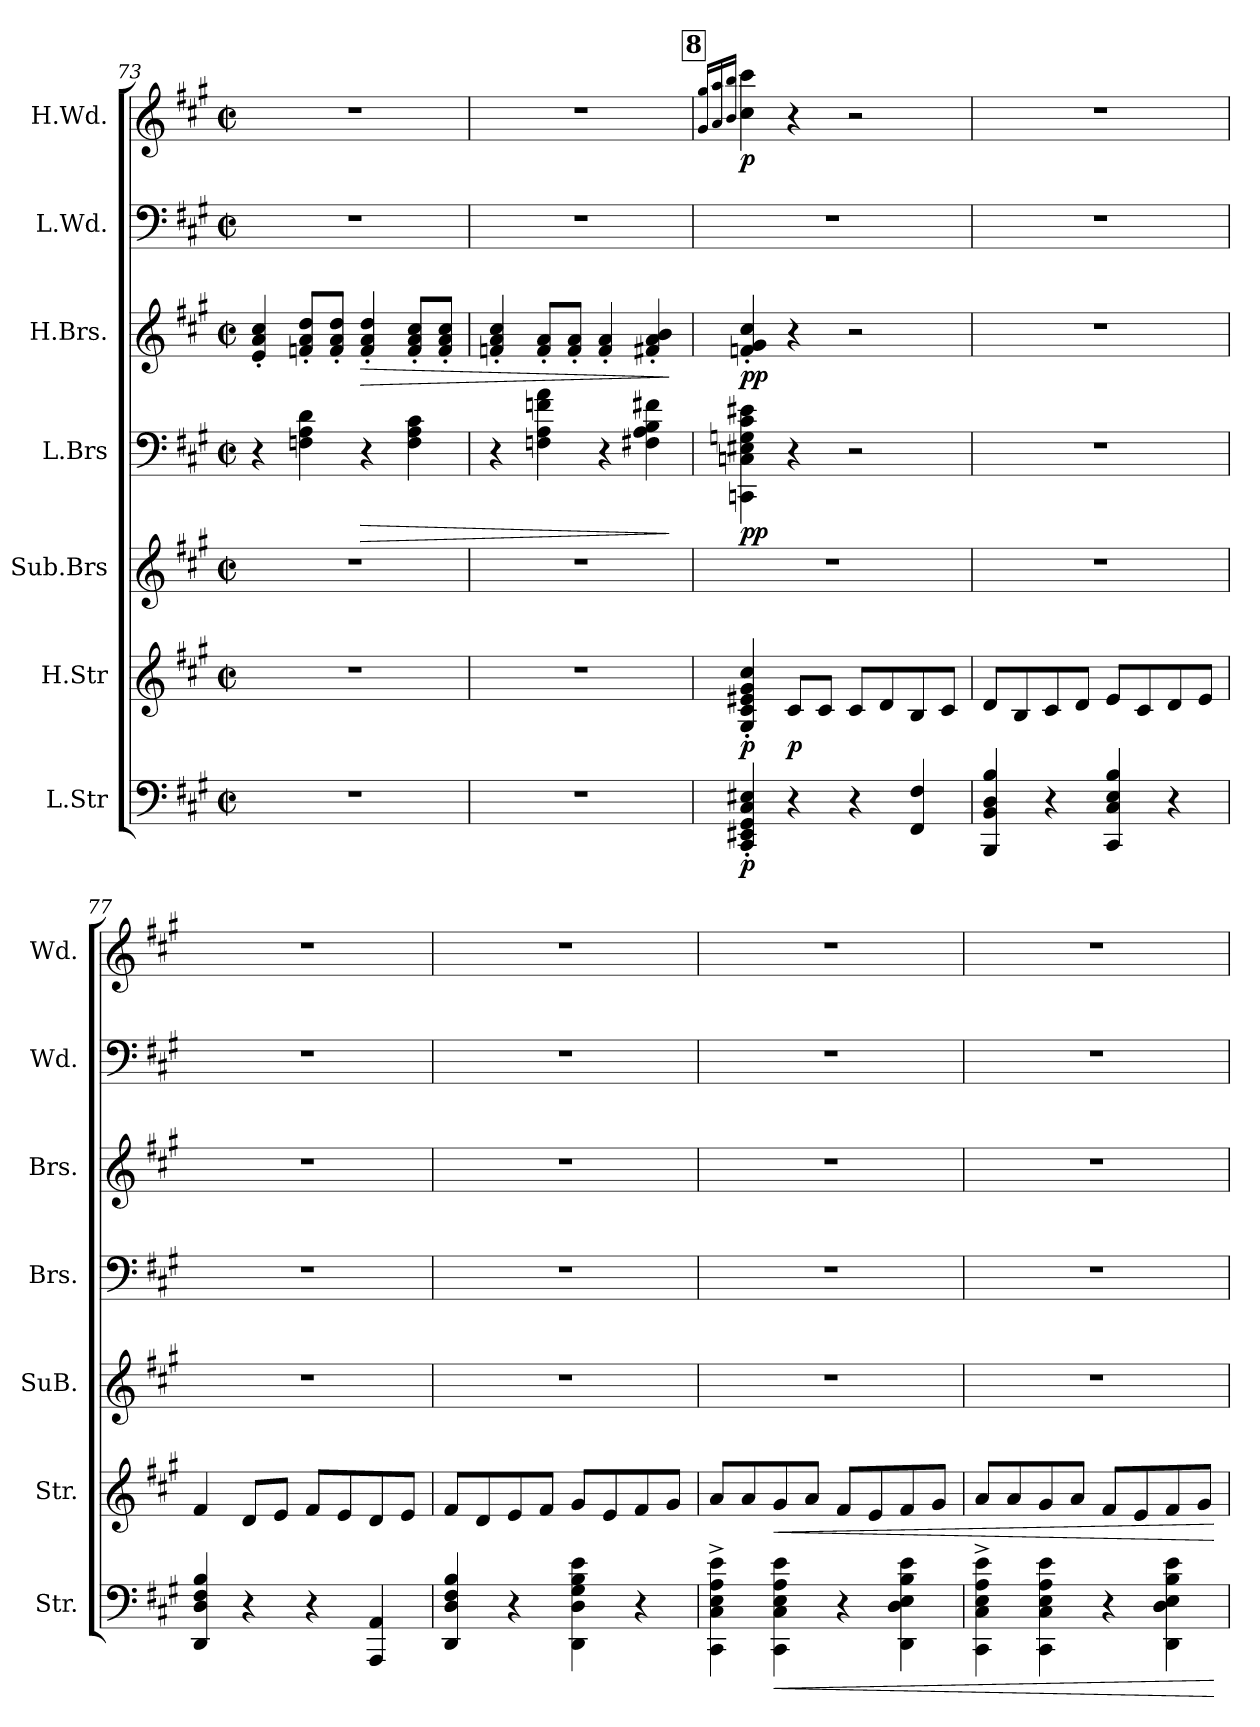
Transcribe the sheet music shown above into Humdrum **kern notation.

**kern	**dynam	**kern	**dynam	**kern	**kern	**dynam	**kern	**dynam	**kern	**kern	**dynam
*part7	*part7	*part6	*part6	*part5	*part4	*part4	*part3	*part3	*part2	*part1	*part1
*staff7	*staff7	*staff6	*staff6	*staff5	*staff4	*staff4	*staff3	*staff3	*staff2	*staff1	*staff1
*I"L.Str	*	*I"H.Str	*	*I"Sub.Brs	*I"L.Brs	*	*I"H.Brs.	*	*I"L.Wd.	*I"H.Wd.	*
*I'Str.	*	*I'Str.	*	*I'SuB.	*I'Brs.	*	*I'Brs.	*	*I'Wd.	*I'Wd.	*
!!LO:PB:g=z
*clefF4	*	*clefG2	*	*clefG2	*clefF4	*	*clefG2	*	*clefF4	*clefG2	*
*k[f#c#g#]	*	*k[f#c#g#]	*	*k[f#c#g#]	*k[f#c#g#]	*	*k[f#c#g#]	*	*k[f#c#g#]	*k[f#c#g#]	*
*M2/2	*	*M2/2	*	*M2/2	*M2/2	*	*M2/2	*	*M2/2	*M2/2	*
*met(c|)	*	*met(c|)	*	*met(c|)	*met(c|)	*	*met(c|)	*	*met(c|)	*met(c|)	*
=73	=73	=73	=73	=73	=73	=73	=73	=73	=73	=73	=73
1r	.	1r	.	1r	4r	.	4e/' 4a/' 4cc#/'	.	1r	1r	.
.	.	.	.	.	4Fn\ 4A\ 4d\	.	8fn/' 8a/' 8dd/'L	.	.	.	.
.	.	.	.	.	.	.	8f/' 8a/' 8dd/'J	.	.	.	.
!	!	!	!	!	!	!LO:HP:b	!	!LO:HP:b	!	!	!
.	.	.	.	.	4r	>	4f/' 4a/' 4dd/'	>	.	.	.
.	.	.	.	.	4F\ 4A\ 4c#\	.	8f/' 8a/' 8cc#/'L	.	.	.	.
.	.	.	.	.	.	.	8f/' 8a/' 8cc#/'J	.	.	.	.
=74	=74	=74	=74	=74	=74	=74	=74	=74	=74	=74	=74
1r	.	1r	.	1r	4r	.	4fn/' 4a/' 4cc#/'	.	1r	1r	.
.	.	.	.	.	4Fn\ 4A\ 4fn\ 4a\	.	8f/' 8a/'L	.	.	.	.
.	.	.	.	.	.	.	8f/' 8a/'J	.	.	.	.
.	.	.	.	.	4r	.	4f/' 4a/'	.	.	.	.
.	.	.	.	.	4F#X\ 4A\ 4B\ 4f#X\	.	4f#X/' 4a/' 4b/'	.	.	.	.
.	.	.	.	.	.	]	.	]	.	.	.
!!LO:REH:place=s1:a:B:fs=14:t=8
=75	=75	=75	=75	=75	=75	=75	=75	=75	=75	=75	=75
.	.	.	.	.	.	.	.	.	.	16qg#/ 16qgg#/LL	.
.	.	.	.	.	.	.	.	.	.	16qa/ 16qaa/	.
.	.	.	.	.	.	.	.	.	.	16qb/ 16qbb/JJ	.
!	!LO:DY:b	!	!LO:DY:b	!	!	!LO:DY:b	!	!LO:DY:b	!	!	!LO:DY:b
4CC#/' 4EE#X/' 4GG#/' 4C#/' 4E#X/'	p	4G#/' 4c#/' 4e#X/' 4g#/' 4cc#/'	p	1r	4CCn\ 4Cn\ 4E#X\ 4Gn\ 4c#\ 4e#X\	pp	4fn/' 4g#/' 4cc#/'	pp	1r	4cc#\ 4ccc#\	p
!	!	!	!LO:DY:b	!	!	!	!	!	!	!	!
4r	.	8c#/L	p	.	4r	.	4r	.	.	4r	.
.	.	8c#/J	.	.	.	.	.	.	.	.	.
4r	.	8c#/L	.	.	2r	.	2r	.	.	2r	.
.	.	8d/	.	.	.	.	.	.	.	.	.
4FF#/ 4F#/	.	8B/	.	.	.	.	.	.	.	.	.
.	.	8c#/J	.	.	.	.	.	.	.	.	.
=76	=76	=76	=76	=76	=76	=76	=76	=76	=76	=76	=76
4BBB/ 4BB/ 4D/ 4B/	.	8d/L	.	1r	1r	.	1r	.	1r	1r	.
.	.	8B/	.	.	.	.	.	.	.	.	.
4r	.	8c#/	.	.	.	.	.	.	.	.	.
.	.	8d/J	.	.	.	.	.	.	.	.	.
4CC#/ 4C#/ 4E/ 4B/	.	8e/L	.	.	.	.	.	.	.	.	.
.	.	8c#/	.	.	.	.	.	.	.	.	.
4r	.	8d/	.	.	.	.	.	.	.	.	.
.	.	8e/J	.	.	.	.	.	.	.	.	.
!!LO:LB:g=z
=77	=77	=77	=77	=77	=77	=77	=77	=77	=77	=77	=77
4DD/ 4D/ 4F#/ 4B/	.	4f#/	.	1r	1r	.	1r	.	1r	1r	.
4r	.	8d/L	.	.	.	.	.	.	.	.	.
.	.	8e/J	.	.	.	.	.	.	.	.	.
4r	.	8f#/L	.	.	.	.	.	.	.	.	.
.	.	8e/	.	.	.	.	.	.	.	.	.
4AAA/ 4AA/	.	8d/	.	.	.	.	.	.	.	.	.
.	.	8e/J	.	.	.	.	.	.	.	.	.
=78	=78	=78	=78	=78	=78	=78	=78	=78	=78	=78	=78
4DD/ 4D/ 4F#/ 4B/	.	8f#/L	.	1r	1r	.	1r	.	1r	1r	.
.	.	8d/	.	.	.	.	.	.	.	.	.
4r	.	8e/	.	.	.	.	.	.	.	.	.
.	.	8f#/J	.	.	.	.	.	.	.	.	.
4DD\ 4D\ 4G#\ 4B\ 4e\	.	8g#/L	.	.	.	.	.	.	.	.	.
.	.	8e/	.	.	.	.	.	.	.	.	.
4r	.	8f#/	.	.	.	.	.	.	.	.	.
.	.	8g#/J	.	.	.	.	.	.	.	.	.
=79	=79	=79	=79	=79	=79	=79	=79	=79	=79	=79	=79
4CC#\^ 4C#\^ 4E\^ 4A\^ 4e\^	.	8a/L	.	1r	1r	.	1r	.	1r	1r	.
.	.	8a/	.	.	.	.	.	.	.	.	.
!	!LO:HP:b	!	!LO:HP:b	!	!	!	!	!	!	!	!
4CC#\ 4C#\ 4E\ 4A\ 4e\	<	8g#/	<	.	.	.	.	.	.	.	.
.	.	8a/J	.	.	.	.	.	.	.	.	.
4r	.	8f#/L	.	.	.	.	.	.	.	.	.
.	.	8e/	.	.	.	.	.	.	.	.	.
4DD\ 4D\ 4E\ 4B\ 4e\	.	8f#/	.	.	.	.	.	.	.	.	.
.	.	8g#/J	.	.	.	.	.	.	.	.	.
=80	=80	=80	=80	=80	=80	=80	=80	=80	=80	=80	=80
4CC#\^ 4C#\^ 4E\^ 4A\^ 4e\^	.	8a/L	.	1r	1r	.	1r	.	1r	1r	.
.	.	8a/	.	.	.	.	.	.	.	.	.
4CC#\ 4C#\ 4E\ 4A\ 4e\	.	8g#/	.	.	.	.	.	.	.	.	.
.	.	8a/J	.	.	.	.	.	.	.	.	.
4r	.	8f#/L	.	.	.	.	.	.	.	.	.
.	.	8e/	.	.	.	.	.	.	.	.	.
4DD\ 4D\ 4E\ 4B\ 4e\	.	8f#/	.	.	.	.	.	.	.	.	.
.	.	8g#/J	.	.	.	.	.	.	.	.	.
.	[	.	[	.	.	.	.	.	.	.	.
=	=	=	=	=	=	=	=	=	=	=	=
*-	*-	*-	*-	*-	*-	*-	*-	*-	*-	*-	*-
